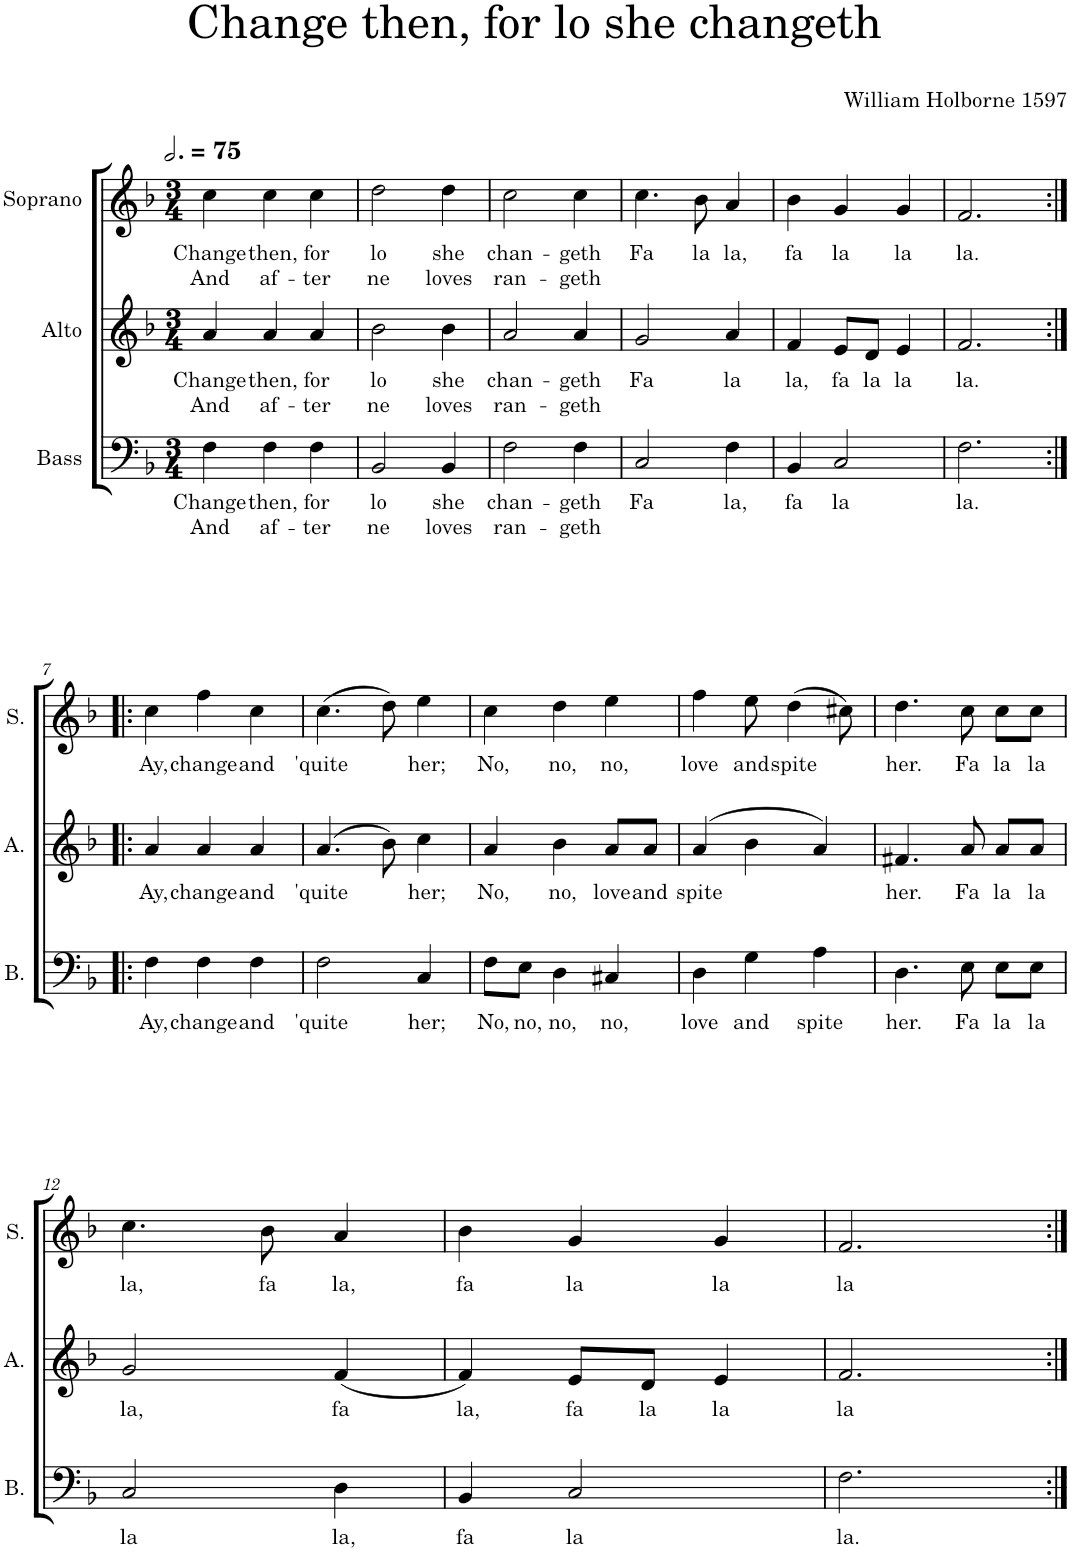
**kern	**text	**text	**kern	**text	**text	**kern	**text	**text
*part3	*part3	*part3	*part2	*part2	*part2	*part1	*part1	*part1
*staff3	*staff3	*staff3	*staff2	*staff2	*staff2	*staff1	*staff1	*staff1
*I"Bass	*	*	*I"Alto	*	*	*I"Soprano	*	*
*I'B.	*	*	*I'A.	*	*	*I'S.	*	*
*clefF4	*	*	*clefG2	*	*	*clefG2	*	*
*k[b-]	*	*	*k[b-]	*	*	*k[b-]	*	*
*M3/4	*	*	*M3/4	*	*	*M3/4	*	*
*MM225	*	*	*MM225	*	*	*MM225	*	*
=1	=1	=1	=1	=1	=1	=1	=1	=1
!	!LO:LY:b	!LO:LY:b	!	!LO:LY:b	!LO:LY:b	!	!LO:LY:b	!LO:LY:b
4F\	Change	And	4a/	Change	And	4cc\	Change	And
!	!LO:LY:b	!LO:LY:b	!	!LO:LY:b	!LO:LY:b	!	!LO:LY:b	!LO:LY:b
4F\	then,	af-	4a/	then,	af-	4cc\	then,	af-
!	!LO:LY:b	!LO:LY:b	!	!LO:LY:b	!LO:LY:b	!	!LO:LY:b	!LO:LY:b
4F\	for	-ter	4a/	for	-ter	4cc\	for	-ter
=2	=2	=2	=2	=2	=2	=2	=2	=2
!	!LO:LY:b	!LO:LY:b	!	!LO:LY:b	!LO:LY:b	!	!LO:LY:b	!LO:LY:b
2BB-/	lo	ne	2b-\	lo	ne	2dd\	lo	ne
!	!LO:LY:b	!LO:LY:b	!	!LO:LY:b	!LO:LY:b	!	!LO:LY:b	!LO:LY:b
4BB-/	she	loves	4b-\	she	loves	4dd\	she	loves
=3	=3	=3	=3	=3	=3	=3	=3	=3
!	!LO:LY:b	!LO:LY:b	!	!LO:LY:b	!LO:LY:b	!	!LO:LY:b	!LO:LY:b
2F\	chan-	ran-	2a/	chan-	ran-	2cc\	chan-	ran-
!	!LO:LY:b	!LO:LY:b	!	!LO:LY:b	!LO:LY:b	!	!LO:LY:b	!LO:LY:b
4F\	-geth	-geth	4a/	-geth	-geth	4cc\	-geth	-geth
=4	=4	=4	=4	=4	=4	=4	=4	=4
!	!LO:LY:b	!	!	!LO:LY:b	!	!	!LO:LY:b	!
2C/	Fa	.	2g/	Fa	.	4.cc\	Fa	.
!	!	!	!	!	!	!	!LO:LY:b	!
.	.	.	.	.	.	8b-\	la	.
!	!LO:LY:b	!	!	!LO:LY:b	!	!	!LO:LY:b	!
4F\	la,	.	4a/	la	.	4a/	la,	.
=5	=5	=5	=5	=5	=5	=5	=5	=5
!	!LO:LY:b	!	!	!LO:LY:b	!	!	!LO:LY:b	!
4BB-/	fa	.	4f/	la,	.	4b-\	fa	.
!	!LO:LY:b	!	!	!LO:LY:b	!	!	!LO:LY:b	!
2C/	la	.	8e/L	fa	.	4g/	la	.
!	!	!	!	!LO:LY:b	!	!	!	!
.	.	.	8d/J	la	.	.	.	.
!	!	!	!	!LO:LY:b	!	!	!LO:LY:b	!
.	.	.	4e/	la	.	4g/	la	.
=6	=6	=6	=6	=6	=6	=6	=6	=6
!	!LO:LY:b	!	!	!LO:LY:b	!	!	!LO:LY:b	!
2.F\	la.	.	2.f/	la.	.	2.f/	la.	.
!!LO:LB:g=z
=7:|!|:	=7:|!|:	=7:|!|:	=7:|!|:	=7:|!|:	=7:|!|:	=7:|!|:	=7:|!|:	=7:|!|:
!	!LO:LY:b	!	!	!LO:LY:b	!	!	!LO:LY:b	!
4F\	Ay,	.	4a/	Ay,	.	4cc\	Ay,	.
!	!LO:LY:b	!	!	!LO:LY:b	!	!	!LO:LY:b	!
4F\	change	.	4a/	change	.	4ff\	change	.
!	!LO:LY:b	!	!	!LO:LY:b	!	!	!LO:LY:b	!
4F\	and	.	4a/	and	.	4cc\	and	.
=8	=8	=8	=8	=8	=8	=8	=8	=8
!	!LO:LY:b	!	!	!LO:LY:b	!	!	!LO:LY:b	!
2F\	'quite	.	(4.a/	'quite	.	(4.cc\	'quite	.
.	.	.	8b-\)	.	.	8dd\)	.	.
!	!LO:LY:b	!	!	!LO:LY:b	!	!	!LO:LY:b	!
4C/	her;	.	4cc\	her;	.	4ee\	her;	.
=9	=9	=9	=9	=9	=9	=9	=9	=9
!	!LO:LY:b	!	!	!LO:LY:b	!	!	!LO:LY:b	!
8F\L	No,	.	4a/	No,	.	4cc\	No,	.
!	!LO:LY:b	!	!	!	!	!	!	!
8E\J	no,	.	.	.	.	.	.	.
!	!LO:LY:b	!	!	!LO:LY:b	!	!	!LO:LY:b	!
4D\	no,	.	4b-\	no,	.	4dd\	no,	.
!	!LO:LY:b	!	!	!LO:LY:b	!	!	!LO:LY:b	!
4C#X/	no,	.	8a/L	love	.	4ee\	no,	.
!	!	!	!	!LO:LY:b	!	!	!	!
.	.	.	8a/J	and	.	.	.	.
=10	=10	=10	=10	=10	=10	=10	=10	=10
!	!LO:LY:b	!	!	!LO:LY:b	!	!	!LO:LY:b	!
4D\	love	.	(4a/	spite	.	4ff\	love	.
!	!LO:LY:b	!	!	!	!	!	!LO:LY:b	!
4G\	and	.	4b-\	.	.	8ee\	and	.
!	!	!	!	!	!	!	!LO:LY:b	!
.	.	.	.	.	.	(4dd\	spite	.
!	!LO:LY:b	!	!	!	!	!	!	!
4A\	spite	.	4a/)	.	.	.	.	.
.	.	.	.	.	.	8cc#X\)	.	.
=11	=11	=11	=11	=11	=11	=11	=11	=11
!	!LO:LY:b	!	!	!LO:LY:b	!	!	!LO:LY:b	!
4.D\	her.	.	4.f#X/	her.	.	4.dd\	her.	.
!	!LO:LY:b	!	!	!LO:LY:b	!	!	!LO:LY:b	!
8E\	Fa	.	8a/	Fa	.	8cc\	Fa	.
!	!LO:LY:b	!	!	!LO:LY:b	!	!	!LO:LY:b	!
8E\L	la	.	8a/L	la	.	8cc\L	la	.
!	!LO:LY:b	!	!	!LO:LY:b	!	!	!LO:LY:b	!
8E\J	la	.	8a/J	la	.	8cc\J	la	.
!!LO:LB:g=z
=12	=12	=12	=12	=12	=12	=12	=12	=12
!	!LO:LY:b	!	!	!LO:LY:b	!	!	!LO:LY:b	!
2C/	la	.	2g/	la,	.	4.cc\	la,	.
!	!	!	!	!	!	!	!LO:LY:b	!
.	.	.	.	.	.	8b-\	fa	.
!	!LO:LY:b	!	!	!LO:LY:b	!	!	!LO:LY:b	!
4D\	la,	.	(4f/	fa	.	4a/	la,	.
=13	=13	=13	=13	=13	=13	=13	=13	=13
!	!LO:LY:b	!	!	!LO:LY:b	!	!	!LO:LY:b	!
4BB-/	fa	.	4f/)	la,	.	4b-\	fa	.
!	!LO:LY:b	!	!	!LO:LY:b	!	!	!LO:LY:b	!
2C/	la	.	8e/L	fa	.	4g/	la	.
!	!	!	!	!LO:LY:b	!	!	!	!
.	.	.	8d/J	la	.	.	.	.
!	!	!	!	!LO:LY:b	!	!	!LO:LY:b	!
.	.	.	4e/	la	.	4g/	la	.
=14	=14	=14	=14	=14	=14	=14	=14	=14
!	!LO:LY:b	!	!	!LO:LY:b	!	!	!LO:LY:b	!
2.F\	la.	.	2.f/	la	.	2.f/	la	.
=:|!	=:|!	=:|!	=:|!	=:|!	=:|!	=:|!	=:|!	=:|!
*-	*-	*-	*-	*-	*-	*-	*-	*-
